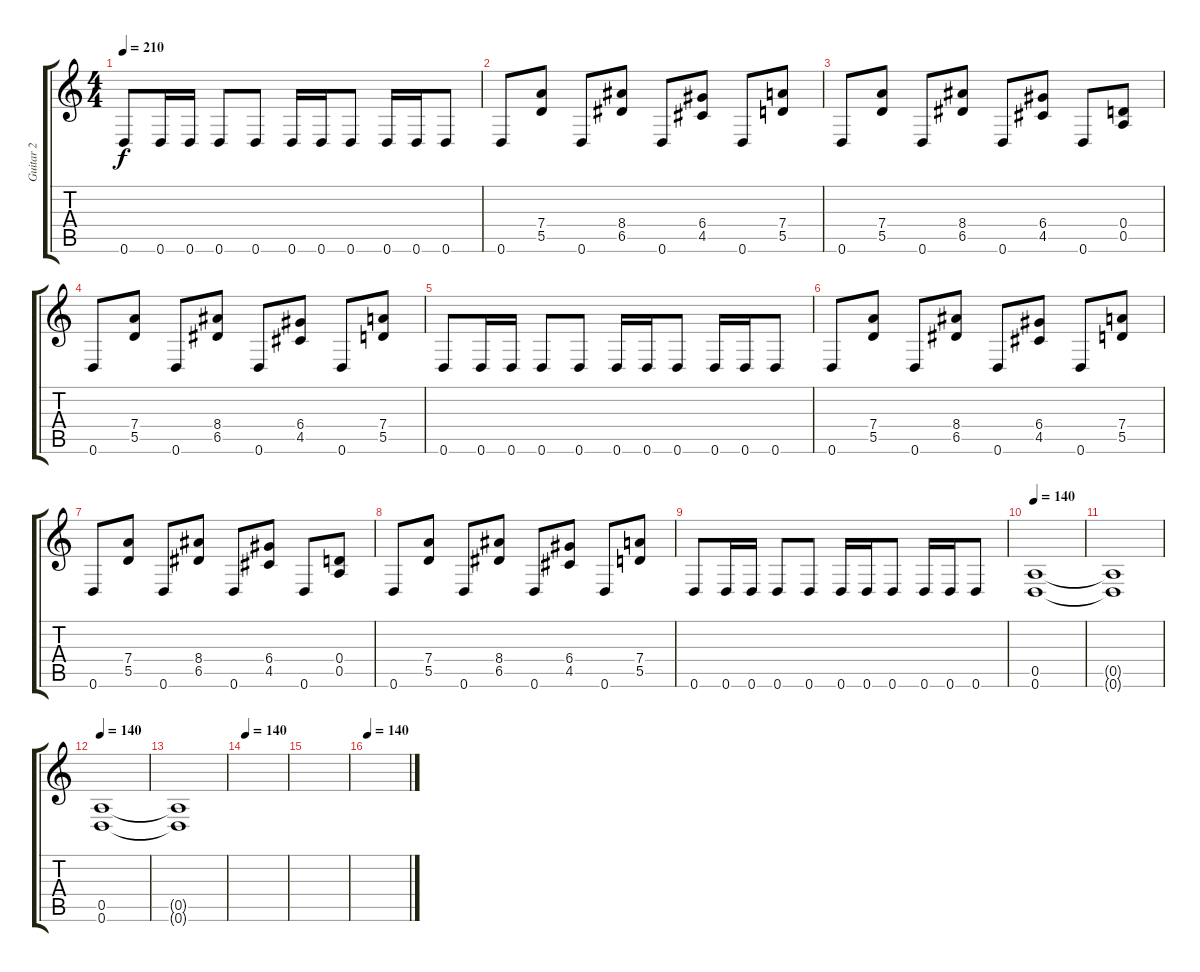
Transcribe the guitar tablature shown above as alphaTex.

\track ("Guitar 2" "Guitar 2") {instrument overdrivenguitar}
\staff {score tabs}
\tuning (E4 B3 G3 D3 A2 D2) {hide}
\ts (4 4)
\tempo 210
\clef g2
\ks c
0.6.8{dy f} 0.6.16 0.6.16 0.6.8 0.6.8 0.6.16 0.6.16 0.6.8 0.6.16 0.6.16 0.6.8 |
0.6.8 (7.4 5.5).8 0.6.8 (8.4 6.5).8 0.6.8 (6.4 4.5).8 0.6.8 (7.4 5.5).8 |
0.6.8 (7.4 5.5).8 0.6.8 (8.4 6.5).8 0.6.8 (6.4 4.5).8 0.6.8 (0.4 0.5).8 |
0.6.8 (7.4 5.5).8 0.6.8 (8.4 6.5).8 0.6.8 (6.4 4.5).8 0.6.8 (7.4 5.5).8 |
0.6.8 0.6.16 0.6.16 0.6.8 0.6.8 0.6.16 0.6.16 0.6.8 0.6.16 0.6.16 0.6.8 |
0.6.8 (7.4 5.5).8 0.6.8 (8.4 6.5).8 0.6.8 (6.4 4.5).8 0.6.8 (7.4 5.5).8 |
0.6.8 (7.4 5.5).8 0.6.8 (8.4 6.5).8 0.6.8 (6.4 4.5).8 0.6.8 (0.4 0.5).8 |
0.6.8 (7.4 5.5).8 0.6.8 (8.4 6.5).8 0.6.8 (6.4 4.5).8 0.6.8 (7.4 5.5).8 |
0.6.8 0.6.16 0.6.16 0.6.8 0.6.8 0.6.16 0.6.16 0.6.8 0.6.16 0.6.16 0.6.8 |
\tempo 140
(0.5 0.6).1 |
(0.5{t} 0.6{t}).1 |
\tempo 140
(0.5 0.6).1 |
(0.5{t} 0.6{t}).1 |
\tempo 140
|
|
\tempo 140
